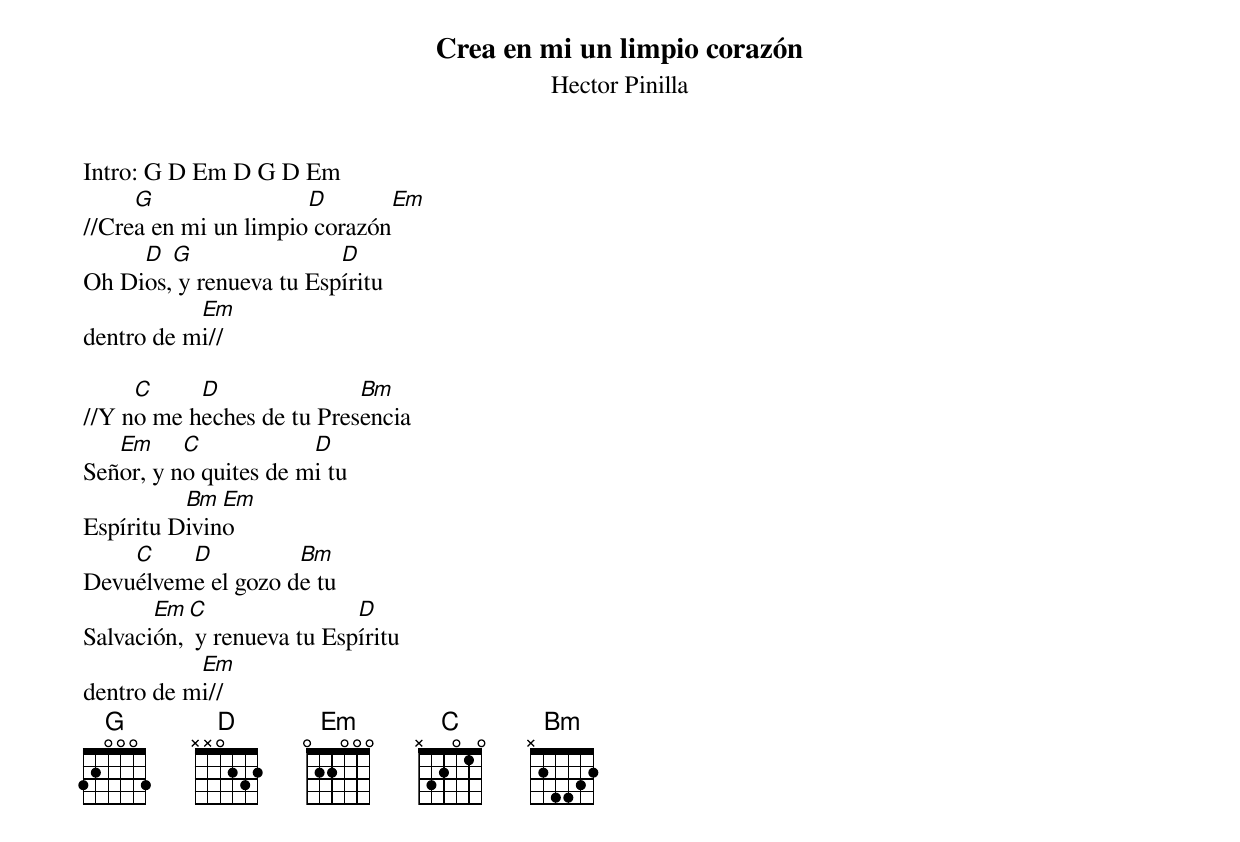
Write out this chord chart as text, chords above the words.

Crea en mi un limpio corazón
Hector Pinilla
Intro: G D Em D G D Em
     G                D        Em
//Crea en mi un limpio corazón
     D  G                D
Oh Dios, y renueva tu Espíritu
           Em
dentro de mi//

     C     D               Bm
//Y no me heches de tu Presencia
   Em     C            D
Señor, y no quites de mi tu
          Bm  Em
Espíritu Divino
    C    D          Bm
Devuélveme el gozo de tu
       Em C                D
Salvación, y renueva tu Espíritu
           Em
dentro de mi//
